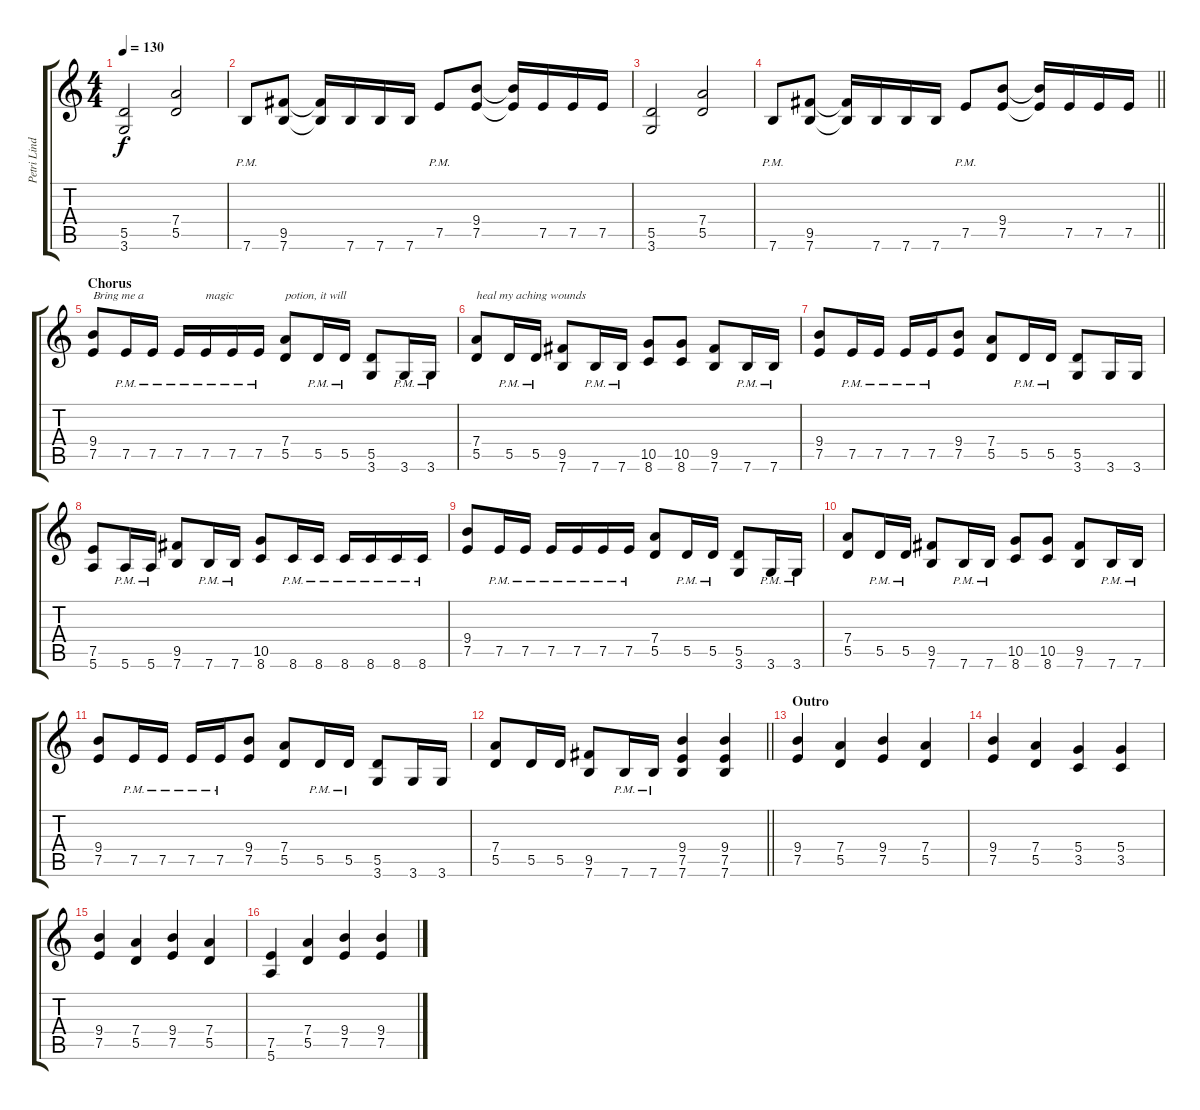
\track ("Petri Lindroos" "Petri Lind") {instrument distortionguitar}
\staff {score tabs}
\tuning (E4 B3 G3 D3 A2 E2) {hide}
\ts (4 4)
\tempo 130
\clef g2
\ks c
(5.5 3.6).2{dy f} (7.4 5.5).2 |
7.6{pm}.8 (9.5 7.6).8 (9.5{t} 7.6{t}).16 7.6.16 7.6.16 7.6.16 7.5{pm}.8 (9.4 7.5).8 (9.4{t} 7.5{t}).16 7.5.16 7.5.16 7.5.16 |
(5.5 3.6).2 (7.4 5.5).2 |
\barLineRight lightlight
7.6{pm}.8 (9.5 7.6).8 (9.5{t} 7.6{t}).16 7.6.16 7.6.16 7.6.16 7.5{pm}.8 (9.4 7.5).8 (9.4{t} 7.5{t}).16 7.5.16 7.5.16 7.5.16 |
\section ("" "Chorus")
(9.4 7.5).8{txt "Bring me a"} 7.5{pm}.16 7.5{pm}.16 7.5{pm}.16 7.5{pm}.16{txt "magic"} 7.5{pm}.16 7.5{pm}.16 (7.4 5.5).8{txt "potion, it will"} 5.5{pm}.16 5.5{pm}.16 (5.5 3.6).8 3.6{pm}.16 3.6{pm}.16 |
(7.4 5.5).8{txt "heal my aching wounds"} 5.5{pm}.16 5.5{pm}.16 (9.5 7.6).8 7.6{pm}.16 7.6{pm}.16 (10.5 8.6).8 (10.5 8.6).8 (9.5 7.6).8 7.6{pm}.16 7.6{pm}.16 |
(9.4 7.5).8 7.5{pm}.16 7.5{pm}.16 7.5{pm}.16 7.5{pm}.16 (9.4 7.5).8 (7.4 5.5).8 5.5{pm}.16 5.5{pm}.16 (5.5 3.6).8 3.6.16 3.6.16 |
(7.5 5.6).8 5.6{pm}.16 5.6{pm}.16 (9.5 7.6).8 7.6{pm}.16 7.6{pm}.16 (10.5 8.6).8 8.6{pm}.16 8.6{pm}.16 8.6{pm}.16 8.6{pm}.16 8.6{pm}.16 8.6{pm}.16 |
(9.4 7.5).8 7.5{pm}.16 7.5{pm}.16 7.5{pm}.16 7.5{pm}.16 7.5{pm}.16 7.5{pm}.16 (7.4 5.5).8 5.5{pm}.16 5.5{pm}.16 (5.5 3.6).8 3.6{pm}.16 3.6{pm}.16 |
(7.4 5.5).8 5.5{pm}.16 5.5{pm}.16 (9.5 7.6).8 7.6{pm}.16 7.6{pm}.16 (10.5 8.6).8 (10.5 8.6).8 (9.5 7.6).8 7.6{pm}.16 7.6{pm}.16 |
(9.4 7.5).8 7.5{pm}.16 7.5{pm}.16 7.5{pm}.16 7.5{pm}.16 (9.4 7.5).8 (7.4 5.5).8 5.5{pm}.16 5.5{pm}.16 (5.5 3.6).8 3.6.16 3.6.16 |
\barLineRight lightlight
(7.4 5.5).8 5.5.16 5.5.16 (9.5 7.6).8 7.6{pm}.16 7.6{pm}.16 (9.4 7.5 7.6).4 (9.4 7.5 7.6).4 |
\section ("" "Outro")
(9.4 7.5).4 (7.4 5.5).4 (9.4 7.5).4 (7.4 5.5).4 |
(9.4 7.5).4 (7.4 5.5).4 (5.4 3.5).4 (5.4 3.5).4 |
(9.4 7.5).4 (7.4 5.5).4 (9.4 7.5).4 (7.4 5.5).4 |
(7.5 5.6).4 (7.4 5.5).4 (9.4 7.5).4 (9.4 7.5).4
